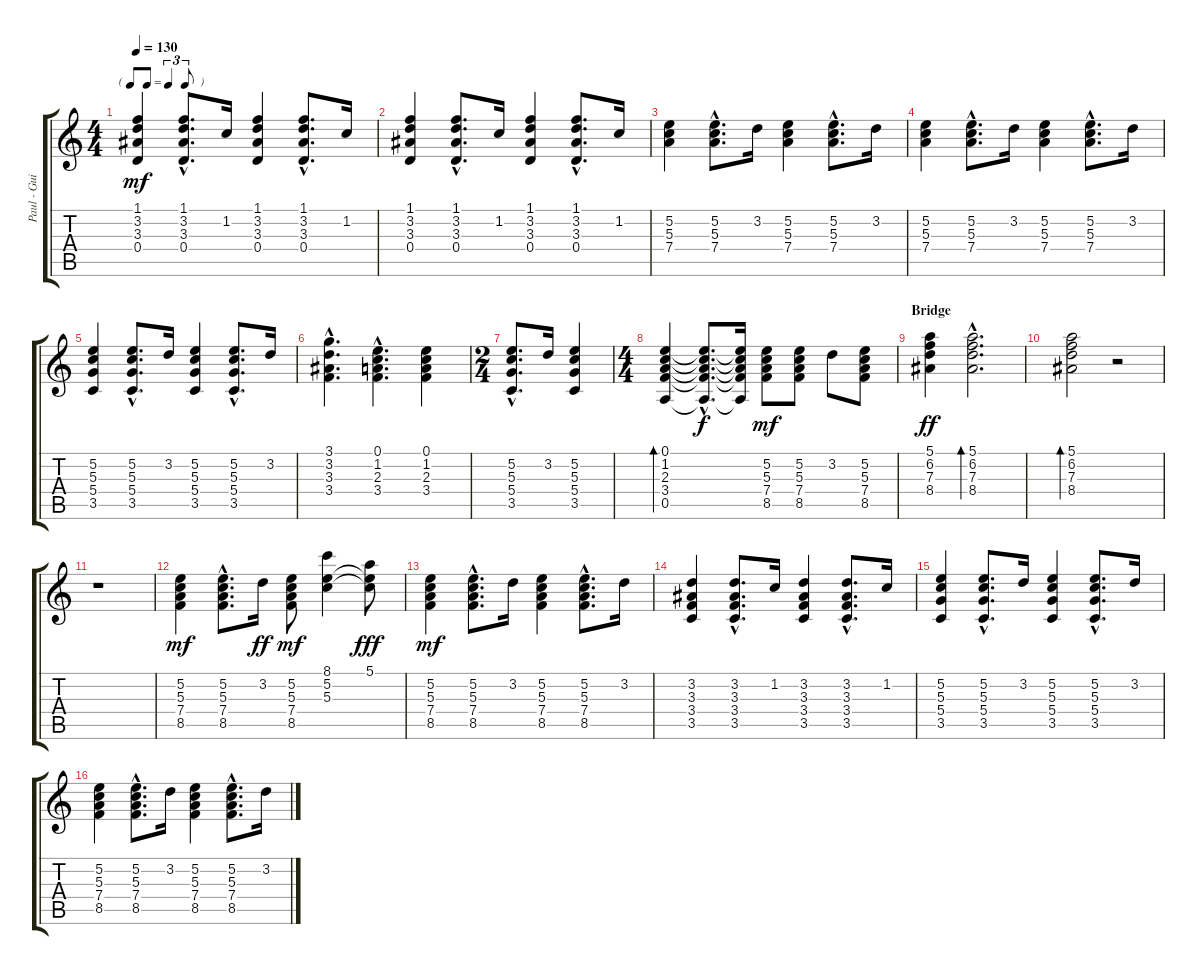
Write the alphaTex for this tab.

\track ("Paul - Guitar" "Paul - Gui") {instrument acousticguitarsteel}
\staff {score tabs}
\tuning (E4 B3 G3 D3 A2 E2) {hide}
\ts (4 4)
\tf triplet8th
\tempo 130
\clef g2
\ks c
(1.1 3.2 3.3 0.4).4{dy mf} (1.1{hac} 3.2{hac} 3.3{hac} 0.4{hac}).8{d} 1.2.16 (1.1 3.2 3.3 0.4).4 (1.1{hac} 3.2{hac} 3.3{hac} 0.4{hac}).8{d} 1.2.16 |
(1.1 3.2 3.3 0.4).4 (1.1{hac} 3.2{hac} 3.3{hac} 0.4{hac}).8{d} 1.2.16 (1.1 3.2 3.3 0.4).4 (1.1{hac} 3.2{hac} 3.3{hac} 0.4{hac}).8{d} 1.2.16 |
(5.2 5.3 7.4).4 (5.2{hac} 5.3{hac} 7.4{hac}).8{d} 3.2.16 (5.2 5.3 7.4).4 (5.2{hac} 5.3{hac} 7.4{hac}).8{d} 3.2.16 |
(5.2 5.3 7.4).4 (5.2{hac} 5.3{hac} 7.4{hac}).8{d} 3.2.16 (5.2 5.3 7.4).4 (5.2{hac} 5.3{hac} 7.4{hac}).8{d} 3.2.16 |
(5.2 5.3 5.4 3.5).4 (5.2{hac} 5.3{hac} 5.4{hac} 3.5{hac}).8{d} 3.2.16 (5.2 5.3 5.4 3.5).4 (5.2{hac} 5.3{hac} 5.4{hac} 3.5{hac}).8{d} 3.2.16 |
(3.1{hac} 3.2{hac} 3.3{hac} 3.4{hac}).4{d} (0.1{hac} 1.2{hac} 2.3{hac} 3.4{hac}).4{d} (0.1 1.2 2.3 3.4).4 |
\ts (2 4)
(5.2{hac} 5.3{hac} 5.4{hac} 3.5{hac}).8{d} 3.2.16 (5.2 5.3 5.4 3.5).4 |
\ts (4 4)
(0.1 1.2 2.3 3.4 0.5).4{bd 120 volume 14} (0.1{hac t} 1.2{hac t} 2.3{hac t} 3.4{hac t} 0.5{hac t}).8{d dy f} (0.1{t} 1.2{t} 2.3{t} 3.4{t} 0.5{t}).16 (5.2 5.3 7.4 8.5).8{dy mf volume 10} (5.2 5.3 7.4 8.5).8 3.2.8 (5.2 5.3 7.4 8.5).8{volume 10 instrument acousticguitarnylon} |
\section ("" "Bridge")
(5.1 6.2 7.3 8.4).4{dy ff volume 14} (5.1{hac} 6.2{hac} 7.3{hac} 8.4{hac}).2{d bd 480} |
(5.1 6.2 7.3 8.4).2{bd 480} r.2 |
r.1 |
(5.2 5.3 7.4 8.5).4{dy mf} (5.2{hac} 5.3{hac} 7.4{hac} 8.5{hac}).8{d} 3.2.16{dy ff} (5.2 5.3 7.4 8.5).8{dy mf} (8.1 5.2 5.3).4 (5.1 5.2{t} 5.3{t}).8{dy fff} |
(5.2 5.3 7.4 8.5).4{dy mf volume 10} (5.2{hac} 5.3{hac} 7.4{hac} 8.5{hac}).8{d} 3.2.16 (5.2 5.3 7.4 8.5).4 (5.2{hac} 5.3{hac} 7.4{hac} 8.5{hac}).8{d} 3.2.16 |
(3.2 3.3 3.4 3.5).4 (3.2{hac} 3.3{hac} 3.4{hac} 3.5{hac}).8{d} 1.2.16 (3.2 3.3 3.4 3.5).4 (3.2{hac} 3.3{hac} 3.4{hac} 3.5{hac}).8{d} 1.2.16 |
(5.2 5.3 5.4 3.5).4 (5.2{hac} 5.3{hac} 5.4{hac} 3.5{hac}).8{d} 3.2.16 (5.2 5.3 5.4 3.5).4 (5.2{hac} 5.3{hac} 5.4{hac} 3.5{hac}).8{d} 3.2.16 |
(5.2 5.3 7.4 8.5).4 (5.2{hac} 5.3{hac} 7.4{hac} 8.5{hac}).8{d} 3.2.16 (5.2 5.3 7.4 8.5).4 (5.2{hac} 5.3{hac} 7.4{hac} 8.5{hac}).8{d} 3.2.16
